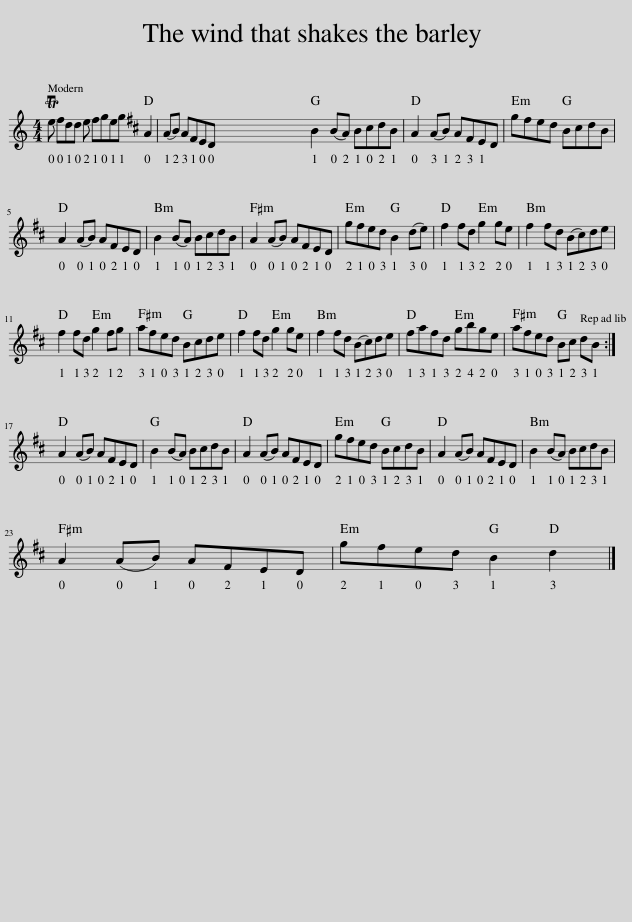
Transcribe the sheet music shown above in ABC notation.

X:1
L:1/8
M:4/4
I:linebreak $
K:C
V:1 treble
V:1
 Tve fdd e fgeg A2 (AB) A^FED | B2 (BA) B^cdB | A2 (AB) A^FED | g^fed B^cdB |$ A2 (AB) A^FED | %5
 B2 (BA) B^cdB | A2 (AB) A^FED | g^fed B2 (de) | ^f2 fd g2 ge | ^f2 fd (B^c)de |$ %10
 ^f2 fd g2 fg | a^fed B^cde | ^f2 fd g2 ge | ^f2 fd (B^c)de | ^fafd gbge | %15
 a^fed B^c dB :|$ A2 (AB) A^FED | B2 (BA) B^cdB | A2 (AB) A^FED | g^fed B^cdB | %20
 A2 (AB) A^FED | B2 (BA) B^cdB |$ A2 (AB) A^FED | g^fed B2 d2 |] %24
